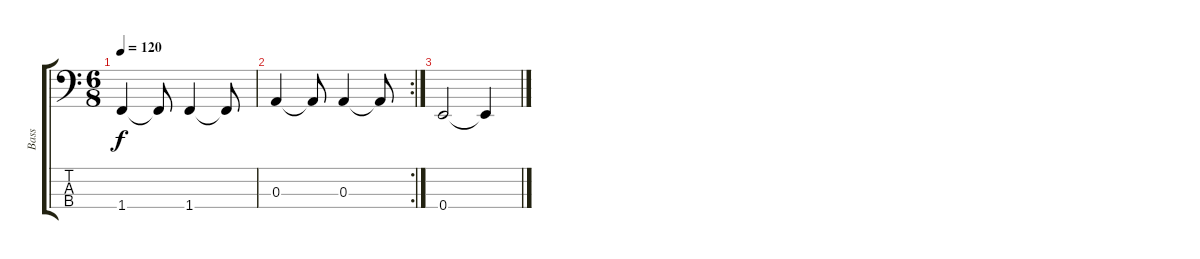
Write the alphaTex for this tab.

\track ("Bass" "Bass") {instrument electricbassfinger}
\staff {score tabs}
\tuning (G2 D2 A1 E1) {hide}
\ts (6 8)
\tempo 120
\clef f4
\ks c
1.4.4{dy f} 1.4{t}.8 1.4.4 1.4{t}.8 |
\rc 2
0.3.4 0.3{t}.8 0.3.4 0.3{t}.8 |
0.4.2 0.4{t}.4
